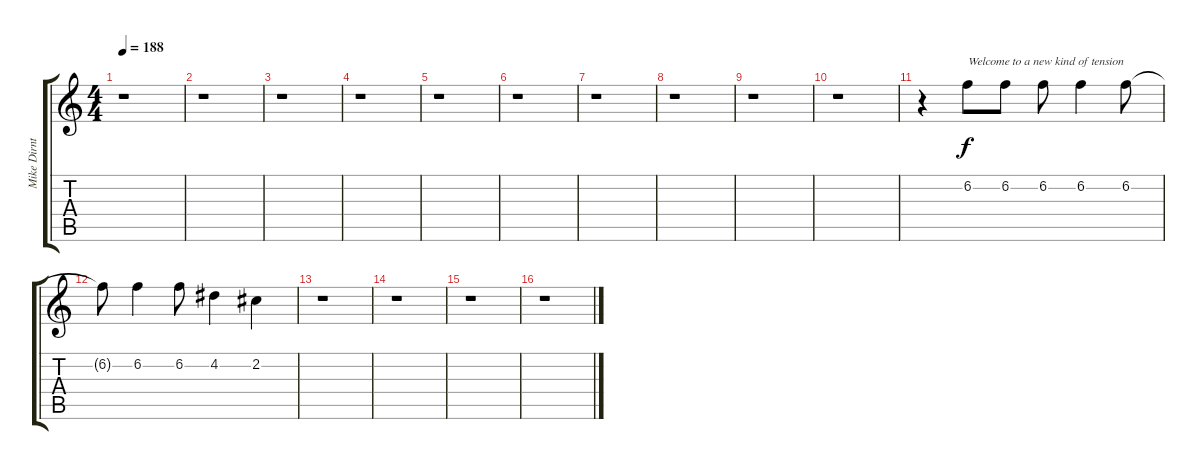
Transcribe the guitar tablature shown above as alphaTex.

\track ("Mike Dirnt (vocals)" "Mike Dirnt") {instrument electricguitarjazz}
\staff {score tabs}
\tuning (E4 B3 G3 D3 A2 E2) {hide}
\ts (4 4)
\tempo 188
\clef g2
\ks c
r.1{dy f} |
r.1 |
r.1 |
r.1 |
r.1 |
r.1 |
r.1 |
r.1 |
r.1 |
r.1 |
r.4 6.2.8{txt "Welcome to a new kind of tension"} 6.2.8 6.2.8 6.2.4 6.2.8 |
6.2{t}.8 6.2.4 6.2.8 4.2.4 2.2.4 |
r.1 |
r.1 |
r.1 |
r.1
